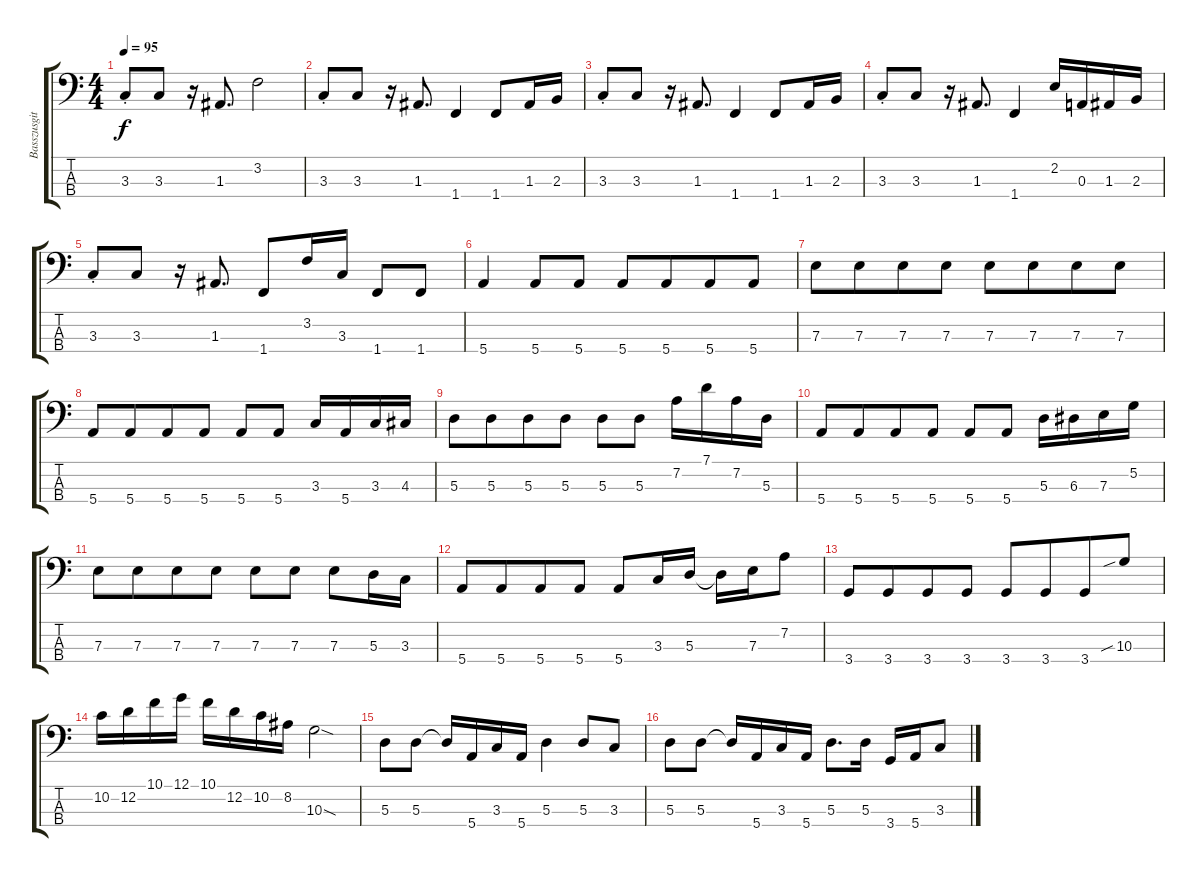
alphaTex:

\track ("Basszusgitár (Roger Glover)" "Basszusgit") {instrument electricbassfinger}
\staff {score tabs}
\tuning (G2 D2 A1 E1) {hide}
\ts (4 4)
\tempo 95
\clef f4
\ks c
3.3{st}.8{dy f} 3.3.8 r.16 1.3.8{d} 3.2.2 |
3.3{st}.8 3.3.8 r.16 1.3.8{d} 1.4.4 1.4.8 1.3.16 2.3.16 |
3.3{st}.8 3.3.8 r.16 1.3.8{d} 1.4.4 1.4.8 1.3.16 2.3.16 |
3.3{st}.8 3.3.8 r.16 1.3.8{d} 1.4.4 2.2.16 0.3.16 1.3.16 2.3.16 |
3.3{st}.8 3.3.8 r.16 1.3.8{d} 1.4.8 3.2.16 3.3.16 1.4.8 1.4.8 |
5.4.4 5.4.8 5.4.8 5.4.8 5.4.8{beam merge} 5.4.8 5.4.8 |
7.3.8 7.3.8{beam merge} 7.3.8 7.3.8 7.3.8 7.3.8{beam merge} 7.3.8 7.3.8 |
5.4.8 5.4.8{beam merge} 5.4.8 5.4.8 5.4.8 5.4.8 3.3.16 5.4.16 3.3.16 4.3.16 |
5.3.8 5.3.8{beam merge} 5.3.8 5.3.8 5.3.8 5.3.8 7.2.16 7.1.16 7.2.16 5.3.16 |
5.4.8 5.4.8{beam merge} 5.4.8 5.4.8 5.4.8 5.4.8 5.3.16 6.3.16 7.3.16 5.2.16 |
7.3.8 7.3.8{beam merge} 7.3.8 7.3.8 7.3.8 7.3.8 7.3.8 5.3.16 3.3.16 |
5.4.8 5.4.8{beam merge} 5.4.8 5.4.8 5.4.8 3.3.16 5.3.16 5.3{t}.16 7.3.16 7.2.8 |
3.4.8 3.4.8{beam merge} 3.4.8 3.4.8 3.4.8 3.4.8{beam merge} 3.4.8 10.3{sib}.8 |
10.2.16 12.2.16 10.1.16 12.1.16 10.1.16 12.2.16 10.2.16 8.2.16 10.3{sod}.2 |
5.3.8 5.3.8 5.3{t}.16 5.4.16 3.3.16 5.4.16 5.3.4 5.3.8 3.3.8 |
5.3.8 5.3.8 5.3{t}.16 5.4.16 3.3.16 5.4.16 5.3.8{d} 5.3.16 3.4.16 5.4.16 3.3.8
